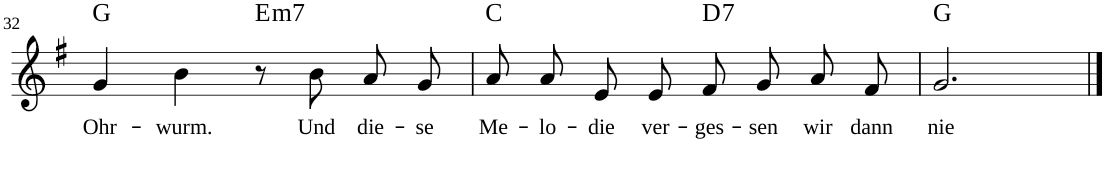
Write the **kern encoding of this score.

**kern	**text	**harte
*part1	*part1	*part1
*staff1	*staff1	*
!!LO:PB:g=z
*clefG2	*	*
*k[f#]	*	*
*G:	*	*
*M4/4	*	*
*met(c)	*	*
=32	=32	=32
!	!LO:LY:b	!
4g/	Ohr-	G:maj
!	!LO:LY:b	!
4b\	-wurm.	.
!	!	!LO:H:kt=m7
8r	.	E:min7
!	!LO:LY:b	!
8b\	Und	.
!	!LO:LY:b	!
8a/L	die-	.
!	!LO:LY:b	!
8g/J	-se	.
=33	=33	=33
!	!LO:LY:b	!
8a/L	Me-	C:maj
!	!LO:LY:b	!
8a/J	-lo-	.
!	!LO:LY:b	!
8e/L	-die	.
!	!LO:LY:b	!
8e/J	ver-	.
!	!LO:LY:b	!LO:H:kt=7
8f#/L	-ges-	D:7
!	!LO:LY:b	!
8g/J	-sen	.
!	!LO:LY:b	!
8a/L	wir	.
!	!LO:LY:b	!
8f#/J	dann	.
=34	=34	=34
!	!LO:LY:b	!
2.g/	nie	G:maj
==	==	==
*-	*-	*-
